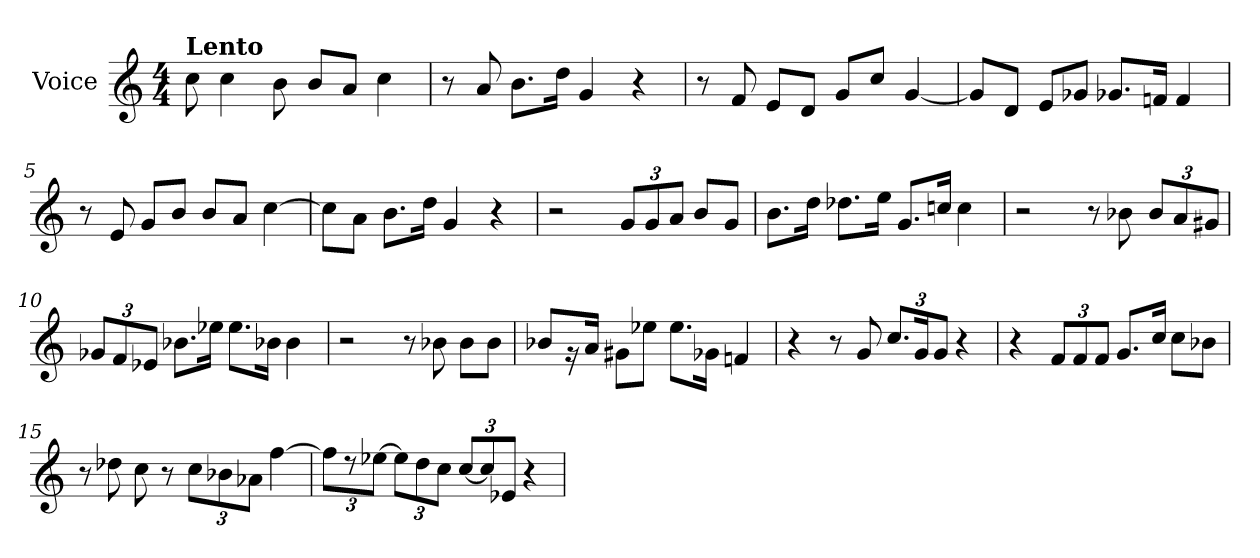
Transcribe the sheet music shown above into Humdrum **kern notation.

**kern
*part1
*staff1
*I"Voice
*clefG2
*k[]
*C:
*M4/4
=1
!LO:TX:a:B:t=Lento
8cc\
4cc\
8b\
8b/L
8a/J
4cc\
=2
8r
8a/
8.b\L
16dd\Jk
4g/
4r
=3
8r
8f/
8e/L
8d/J
8g/L
8cc/J
[4g/
=4
8g/L]
8d/J
8e/L
8g-Xi/J
8.g-Xi/L
16fn/Jk
4f/
!!LO:LB:g=z
=5
8r
8e/
8g/L
8b/J
8b/L
8a/J
[4cc\
=6
8cc\L]
8a\J
8.b\L
16dd\Jk
4g/
4r
=7
2r
12g/L
12g/
12a/J
8b/L
8g/J
=8
8.b\L
16dd\Jk
8.dd-Xi\L
16ee\Jk
8.g/L
16ccn/Jk
4cc\
!!LO:LB:g=z
=9
2r
8r
8b-X\
12b-/L
12a/
12g#Xi/J
=10
12g-X/L
12f/
12e-X/J
8.b-Xi\L
16ee-X\Jk
8.ee-\L
16b-X\Jk
4b-\
=11
2r
8r
8b-X\
8b-\L
8b-\J
=12
8b-X/L
16rg
16a/Jk
8g#Xi\L
8ee-X\J
8.ee-\L
16g-Xi\Jk
4fn/
!!LO:LB:g=z
=13
4r
8r
8g/
12.cc/L
24g/k
12g/J
4r
=14
4r
12f/L
12f/
12f/J
8.g/L
16cc/Jk
8cc\L
8b-X\J
=15
8r
8dd-X\
8cc\
8r
*Xbrackettup
12cc\L
12b-X\
12a-X\J
[4ff\
=16
*brackettup
12ff\L]
12r
[12ee-X\J
*Xbrackettup
12ee-\L]
12dd\
12cc\J
*brackettup
[12cc/L
12cc/]
12e-X/J
4r
=
*-
